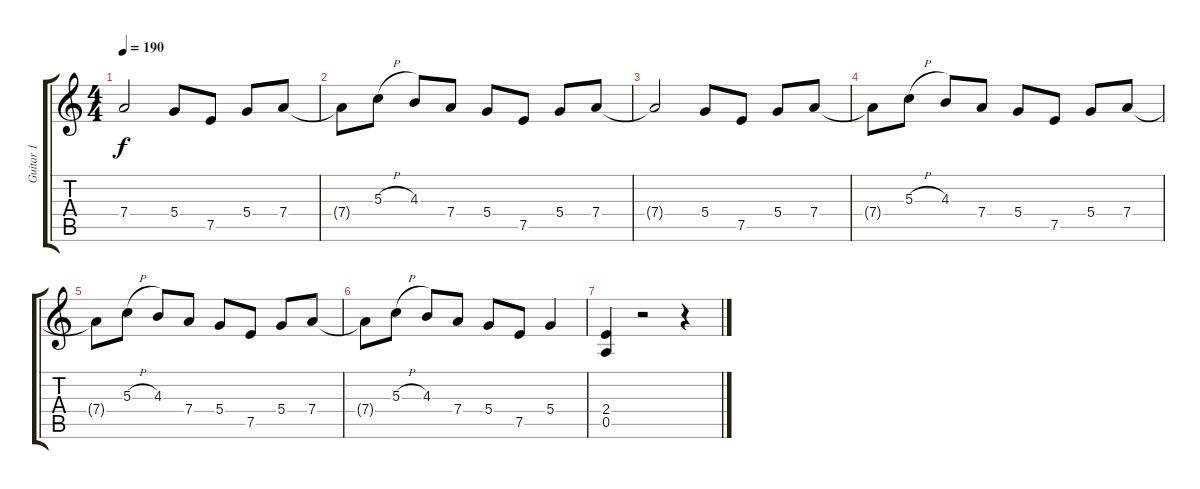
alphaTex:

\track ("Guitar 1" "Guitar 1") {instrument distortionguitar}
\staff {score tabs}
\tuning (E4 B3 G3 D3 A2 E2) {hide}
\ts (4 4)
\tempo 190
\clef g2
\ks c
7.4{t}.2{dy f} 5.4.8 7.5.8 5.4.8 7.4.8 |
7.4{t}.8 5.3{h}.8 4.3.8 7.4.8 5.4.8 7.5.8 5.4.8 7.4.8 |
7.4{t}.2 5.4.8 7.5.8 5.4.8 7.4.8 |
7.4{t}.8 5.3{h}.8 4.3.8 7.4.8 5.4.8 7.5.8 5.4.8 7.4.8 |
7.4{t}.8 5.3{h}.8 4.3.8 7.4.8 5.4.8 7.5.8 5.4.8 7.4.8 |
7.4{t}.8 5.3{h}.8 4.3.8 7.4.8 5.4.8 7.5.8 5.4.4 |
(2.4 0.5).4 r.2 r.4
